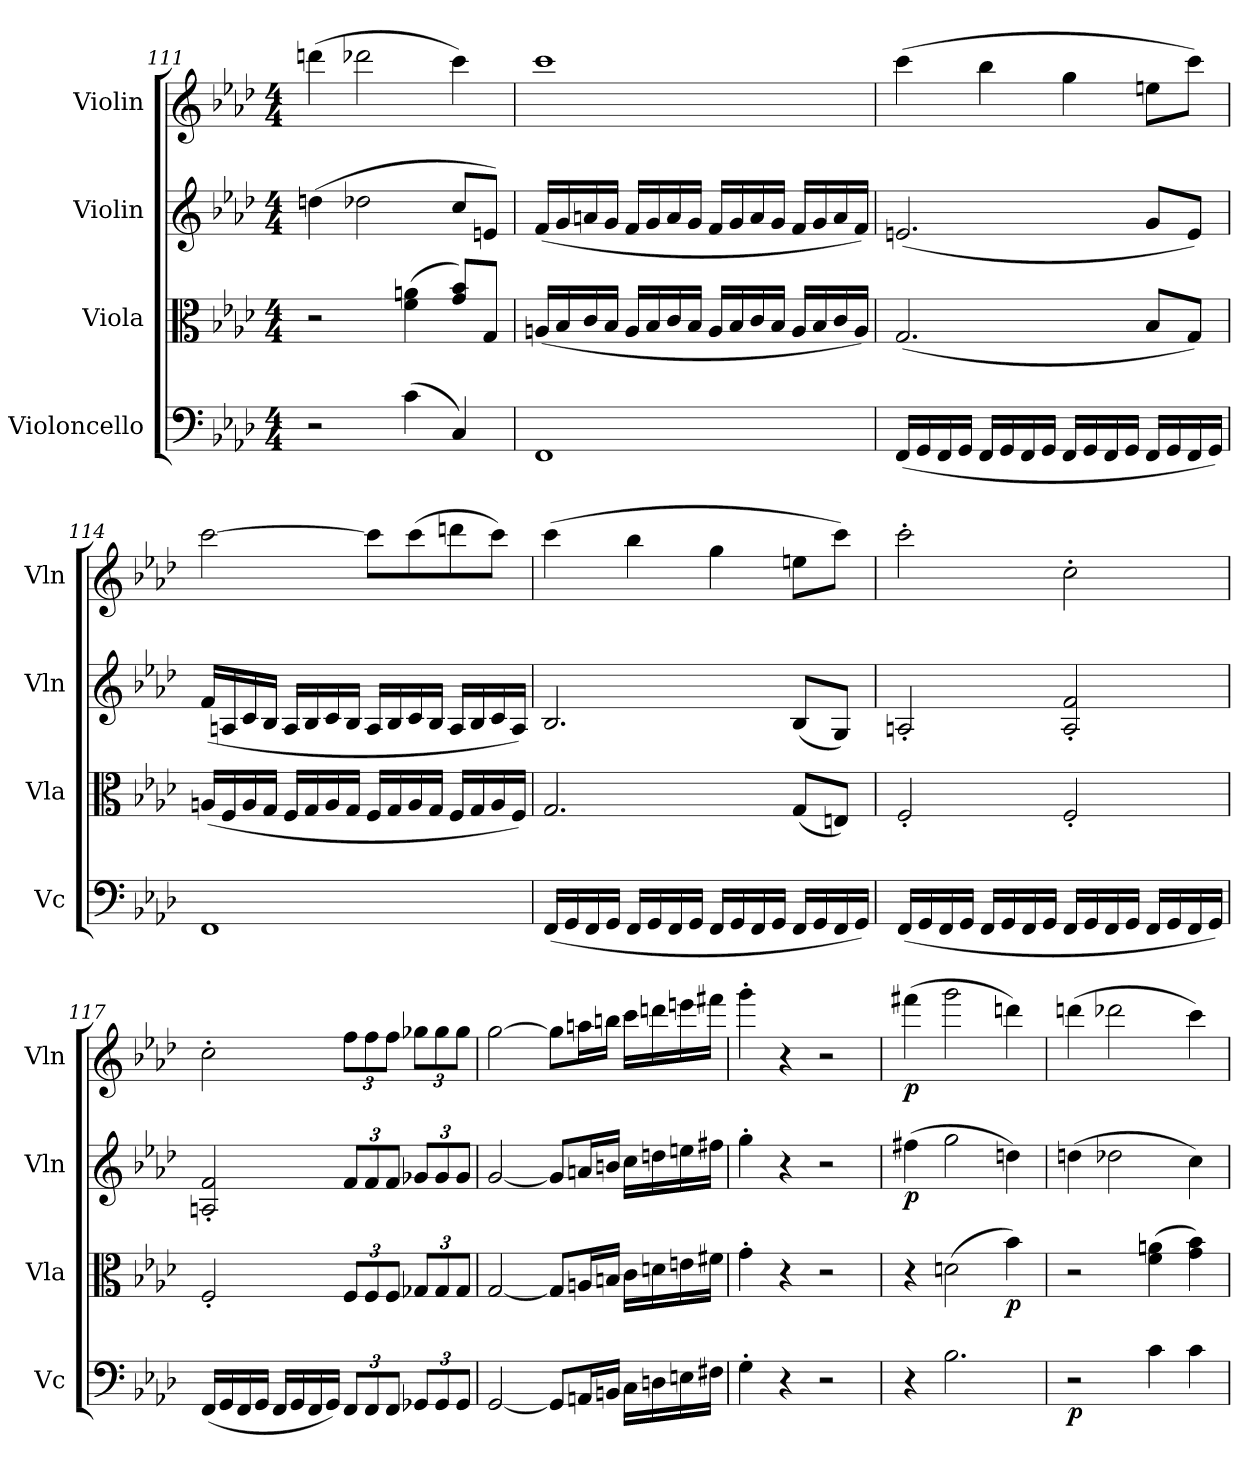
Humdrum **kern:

**kern	**dynam	**kern	**dynam	**kern	**dynam	**kern	**dynam
*part4	*part4	*part3	*part3	*part2	*part2	*part1	*part1
*staff4	*staff4	*staff3	*staff3	*staff2	*staff2	*staff1	*staff1
*I"Violoncello	*	*I"Viola	*	*I"Violin	*	*I"Violin	*
*I'Vc	*	*I'Vla	*	*I'Vln	*	*I'Vln	*
*clefF4	*	*clefC3	*	*clefG2	*	*clefG2	*
*k[b-e-a-d-]	*	*k[b-e-a-d-]	*	*k[b-e-a-d-]	*	*k[b-e-a-d-]	*
*f:	*	*f:	*	*f:	*	*f:	*
*M4/4	*	*M4/4	*	*M4/4	*	*M4/4	*
=111	=111	=111	=111	=111	=111	=111	=111
2r	.	2r	.	(4ddn\	.	(4dddn\	.
.	.	.	.	2dd-X\	.	2ddd-X\	.
(4c\	.	(4f\ 4an\	.	.	.	.	.
4C/)	.	8g\ 8b-\L)	.	8cc/L	.	4ccc\)	.
.	.	8G/J	.	8en/J)	.	.	.
=112	=112	=112	=112	=112	=112	=112	=112
1FF	.	(16An/LL	.	(16f/LL	.	1ccc	.
.	.	16B-/	.	16g/	.	.	.
.	.	16c/	.	16an/	.	.	.
.	.	16B-/JJ	.	16g/JJ	.	.	.
.	.	16A/LL	.	16f/LL	.	.	.
.	.	16B-/	.	16g/	.	.	.
.	.	16c/	.	16a/	.	.	.
.	.	16B-/JJ	.	16g/JJ	.	.	.
.	.	16A/LL	.	16f/LL	.	.	.
.	.	16B-/	.	16g/	.	.	.
.	.	16c/	.	16a/	.	.	.
.	.	16B-/JJ	.	16g/JJ	.	.	.
.	.	16A/LL	.	16f/LL	.	.	.
.	.	16B-/	.	16g/	.	.	.
.	.	16c/	.	16a/	.	.	.
.	.	16A/JJ)	.	16f/JJ)	.	.	.
=113	=113	=113	=113	=113	=113	=113	=113
(16FF/LL	.	(2.G/	.	(2.en/	.	(4ccc\	.
16GG/	.	.	.	.	.	.	.
16FF/	.	.	.	.	.	.	.
16GG/JJ	.	.	.	.	.	.	.
16FF/LL	.	.	.	.	.	4bb-\	.
16GG/	.	.	.	.	.	.	.
16FF/	.	.	.	.	.	.	.
16GG/JJ	.	.	.	.	.	.	.
16FF/LL	.	.	.	.	.	4gg\	.
16GG/	.	.	.	.	.	.	.
16FF/	.	.	.	.	.	.	.
16GG/JJ	.	.	.	.	.	.	.
16FF/LL	.	8B-/L	.	8g/L	.	8een\L	.
16GG/	.	.	.	.	.	.	.
16FF/	.	8G/J)	.	8e/J)	.	8ccc\J)	.
16GG/JJ)	.	.	.	.	.	.	.
=114	=114	=114	=114	=114	=114	=114	=114
1FF	.	(16An/LL	.	(16f/LL	.	[2ccc\	.
.	.	16F/	.	16An/	.	.	.
.	.	16A/	.	16c/	.	.	.
.	.	16G/JJ	.	16B-/JJ	.	.	.
.	.	16F/LL	.	16A/LL	.	.	.
.	.	16G/	.	16B-/	.	.	.
.	.	16A/	.	16c/	.	.	.
.	.	16G/JJ	.	16B-/JJ	.	.	.
.	.	16F/LL	.	16A/LL	.	8ccc\L]	.
.	.	16G/	.	16B-/	.	.	.
.	.	16A/	.	16c/	.	(8ccc\	.
.	.	16G/JJ	.	16B-/JJ	.	.	.
.	.	16F/LL	.	16A/LL	.	8dddn\	.
.	.	16G/	.	16B-/	.	.	.
.	.	16A/	.	16c/	.	8ccc\J)	.
.	.	16F/JJ)	.	16A/JJ)	.	.	.
=115	=115	=115	=115	=115	=115	=115	=115
(16FF/LL	.	2.G/	.	2.B-/	.	(4ccc\	.
16GG/	.	.	.	.	.	.	.
16FF/	.	.	.	.	.	.	.
16GG/JJ	.	.	.	.	.	.	.
16FF/LL	.	.	.	.	.	4bb-\	.
16GG/	.	.	.	.	.	.	.
16FF/	.	.	.	.	.	.	.
16GG/JJ	.	.	.	.	.	.	.
16FF/LL	.	.	.	.	.	4gg\	.
16GG/	.	.	.	.	.	.	.
16FF/	.	.	.	.	.	.	.
16GG/JJ	.	.	.	.	.	.	.
16FF/LL	.	(8G/L	.	(8B-/L	.	8een\L	.
16GG/	.	.	.	.	.	.	.
16FF/	.	8En/J)	.	8G/J)	.	8ccc\J)	.
16GG/JJ)	.	.	.	.	.	.	.
=116	=116	=116	=116	=116	=116	=116	=116
(16FF/LL	.	2F'/	.	2An'/	.	2ccc'\	.
16GG/	.	.	.	.	.	.	.
16FF/	.	.	.	.	.	.	.
16GG/JJ	.	.	.	.	.	.	.
16FF/LL	.	.	.	.	.	.	.
16GG/	.	.	.	.	.	.	.
16FF/	.	.	.	.	.	.	.
16GG/JJ	.	.	.	.	.	.	.
16FF/LL	.	2F'/	.	2A'/ 2f'/	.	2cc'\	.
16GG/	.	.	.	.	.	.	.
16FF/	.	.	.	.	.	.	.
16GG/JJ	.	.	.	.	.	.	.
16FF/LL	.	.	.	.	.	.	.
16GG/	.	.	.	.	.	.	.
16FF/	.	.	.	.	.	.	.
16GG/JJ)	.	.	.	.	.	.	.
=117	=117	=117	=117	=117	=117	=117	=117
(16FF/LL	.	2F'/	.	2An'/ 2f'/	.	2cc'\	.
16GG/	.	.	.	.	.	.	.
16FF/	.	.	.	.	.	.	.
16GG/JJ	.	.	.	.	.	.	.
16FF/LL	.	.	.	.	.	.	.
16GG/	.	.	.	.	.	.	.
16FF/	.	.	.	.	.	.	.
16GG/JJ)	.	.	.	.	.	.	.
12FF/L	.	12F/L	.	12f/L	.	12ff\L	.
12FF/	.	12F/	.	12f/	.	12ff\	.
12FF/J	.	12F/J	.	12f/J	.	12ff\J	.
12GG-X/L	.	12G-X/L	.	12g-X/L	.	12gg-X\L	.
12GG-/	.	12G-/	.	12g-/	.	12gg-\	.
12GG-/J	.	12G-/J	.	12g-/J	.	12gg-\J	.
=118	=118	=118	=118	=118	=118	=118	=118
[2GG/	.	[2G/	.	[2g/	.	[2gg\	.
8GG/L]	.	8G/L]	.	8g/L]	.	8gg\L]	.
16AAn/L	.	16An/L	.	16an/L	.	16aan\L	.
16BBn/JJ	.	16Bn/JJ	.	16bn/JJ	.	16bbn\JJ	.
16C\LL	.	16c\LL	.	16cc\LL	.	16ccc\LL	.
16Dn\	.	16dn\	.	16ddn\	.	16dddn\	.
16En\	.	16en\	.	16een\	.	16eeen\	.
16F#X\JJ	.	16f#X\JJ	.	16ff#X\JJ	.	16fff#X\JJ	.
=119	=119	=119	=119	=119	=119	=119	=119
4G'\	.	4g'\	.	4gg'\	.	4ggg'\	.
4r	.	4r	.	4r	.	4r	.
2r	.	2r	.	2r	.	2r	.
=120	=120	=120	=120	=120	=120	=120	=120
4r	.	4r	.	(4ff#X\	p	(4fff#X\	p
2.B-\	.	(2dn\	.	2gg\	.	2ggg\	.
.	.	4b-\)	p	4ddn\)	.	4dddn\)	.
=121	=121	=121	=121	=121	=121	=121	=121
2r	p	2r	.	(4ddn\	.	(4dddn\	.
.	.	.	.	2dd-X\	.	2ddd-X\	.
4c\	.	(4f\ 4an\	.	.	.	.	.
4c\	.	4g\ 4b-\)	.	4cc\)	.	4ccc\)	.
=	=	=	=	=	=	=	=
*-	*-	*-	*-	*-	*-	*-	*-
